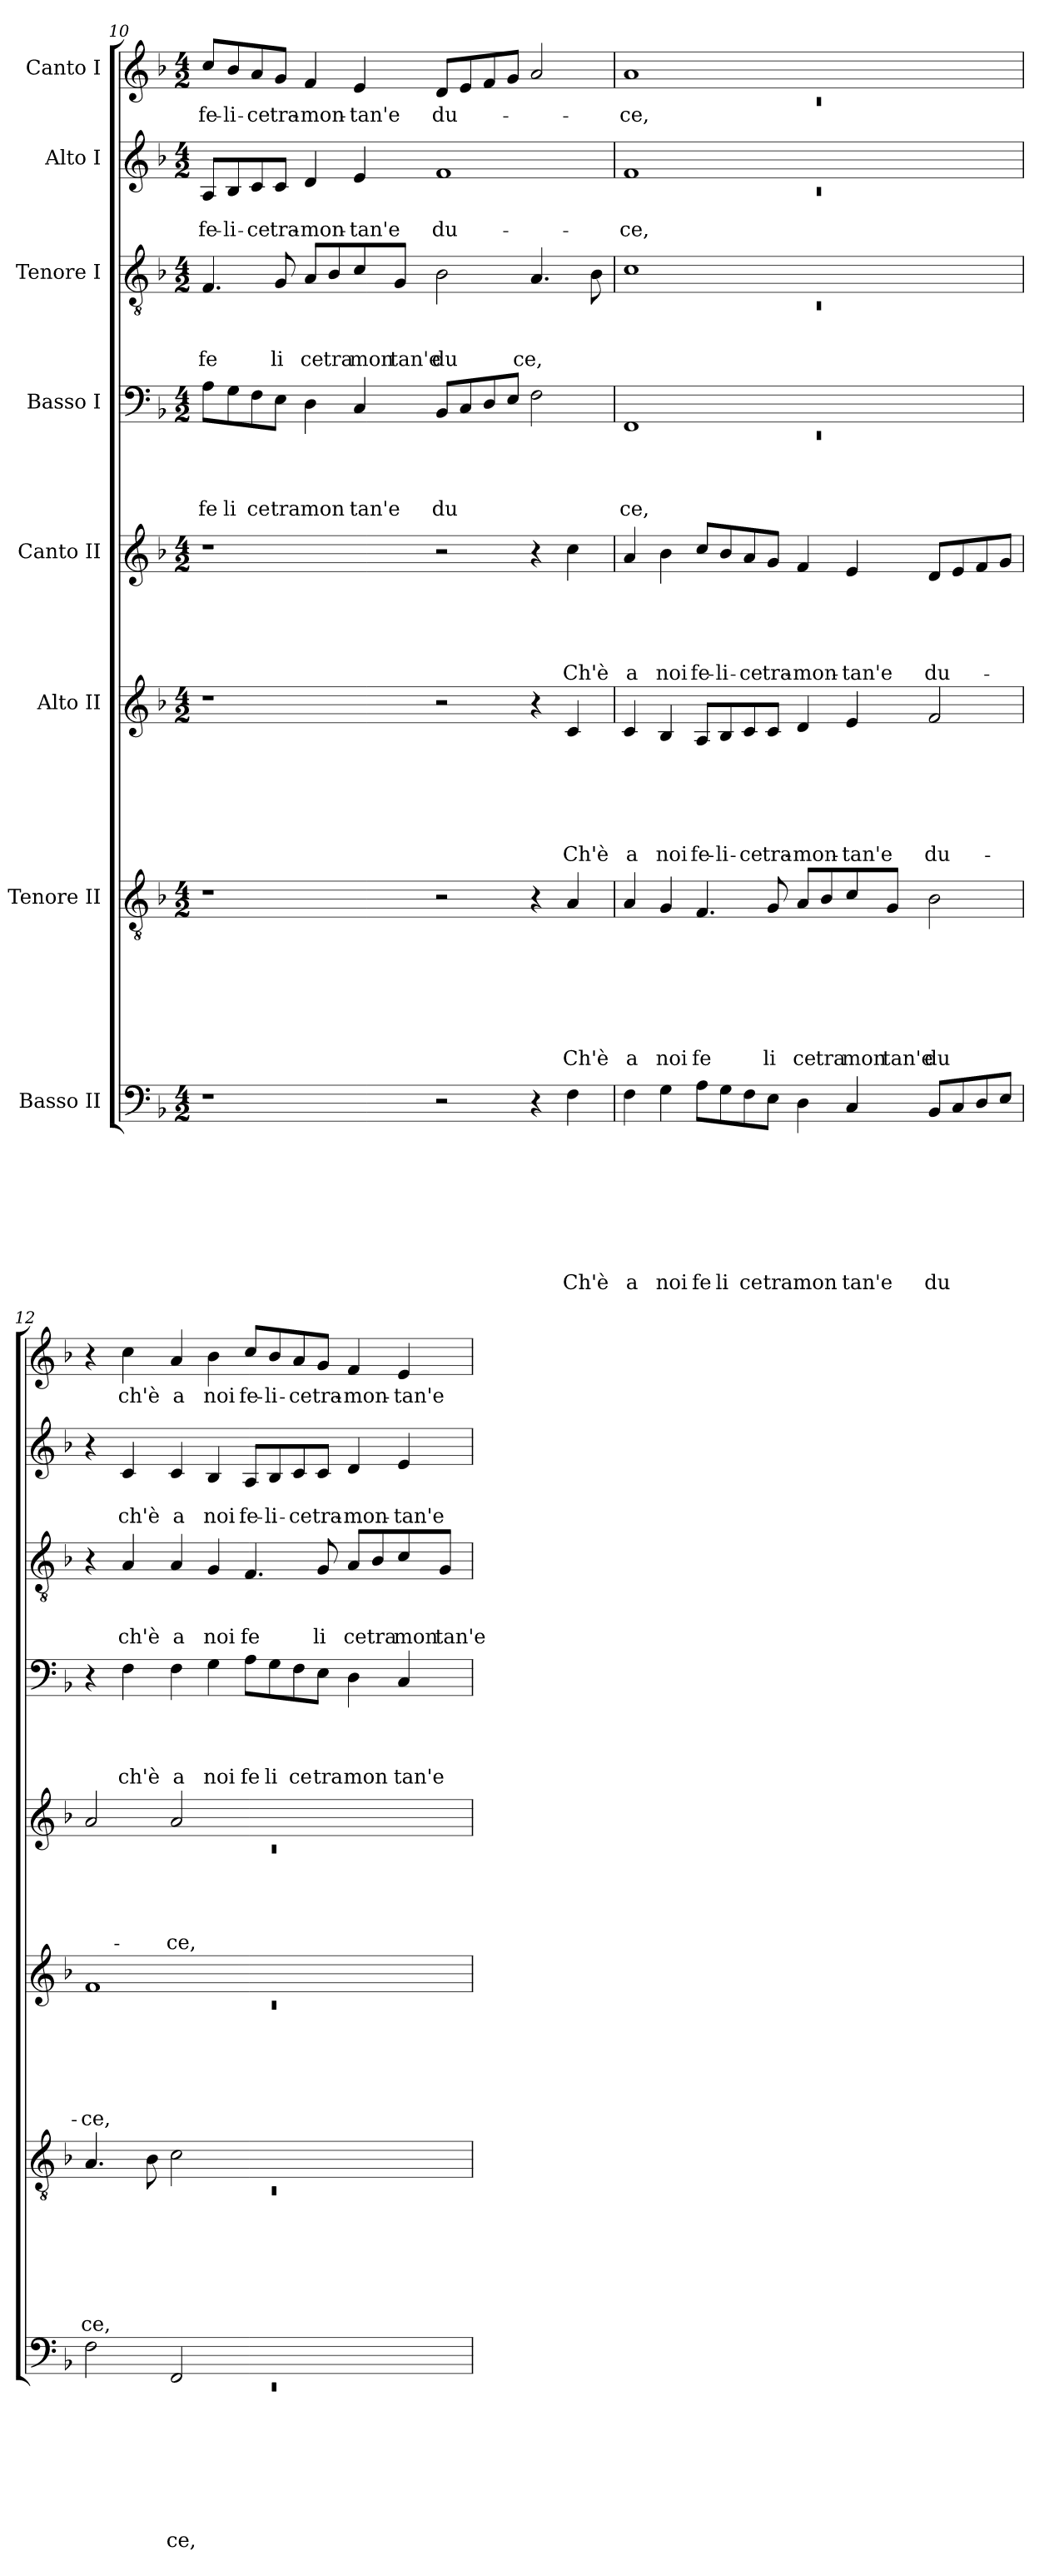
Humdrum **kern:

**kern	**text	**text	**text	**text	**text	**text	**text	**text	**kern	**text	**text	**text	**text	**text	**text	**text	**kern	**text	**text	**text	**text	**text	**text	**kern	**text	**text	**text	**text	**text	**kern	**text	**text	**text	**text	**kern	**text	**text	**text	**kern	**text	**text	**kern	**text
*part8	*part8	*part8	*part8	*part8	*part8	*part8	*part8	*part8	*part7	*part7	*part7	*part7	*part7	*part7	*part7	*part7	*part6	*part6	*part6	*part6	*part6	*part6	*part6	*part5	*part5	*part5	*part5	*part5	*part5	*part4	*part4	*part4	*part4	*part4	*part3	*part3	*part3	*part3	*part2	*part2	*part2	*part1	*part1
*staff8	*staff8	*staff8	*staff8	*staff8	*staff8	*staff8	*staff8	*staff8	*staff7	*staff7	*staff7	*staff7	*staff7	*staff7	*staff7	*staff7	*staff6	*staff6	*staff6	*staff6	*staff6	*staff6	*staff6	*staff5	*staff5	*staff5	*staff5	*staff5	*staff5	*staff4	*staff4	*staff4	*staff4	*staff4	*staff3	*staff3	*staff3	*staff3	*staff2	*staff2	*staff2	*staff1	*staff1
*I"Basso II	*	*	*	*	*	*	*	*	*I"Tenore II	*	*	*	*	*	*	*	*I"Alto II	*	*	*	*	*	*	*I"Canto II	*	*	*	*	*	*I"Basso I	*	*	*	*	*I"Tenore I	*	*	*	*I"Alto I	*	*	*I"Canto I	*
!!LO:PB:g=z
*clefF4	*	*	*	*	*	*	*	*	*clefGv2	*	*	*	*	*	*	*	*clefG2	*	*	*	*	*	*	*clefG2	*	*	*	*	*	*clefF4	*	*	*	*	*clefGv2	*	*	*	*clefG2	*	*	*clefG2	*
*k[b-]	*	*	*	*	*	*	*	*	*k[b-]	*	*	*	*	*	*	*	*k[b-]	*	*	*	*	*	*	*k[b-]	*	*	*	*	*	*k[b-]	*	*	*	*	*k[b-]	*	*	*	*k[b-]	*	*	*k[b-]	*
*F:	*	*	*	*	*	*	*	*	*F:	*	*	*	*	*	*	*	*F:	*	*	*	*	*	*	*F:	*	*	*	*	*	*F:	*	*	*	*	*F:	*	*	*	*F:	*	*	*F:	*
*M4/2	*	*	*	*	*	*	*	*	*M4/2	*	*	*	*	*	*	*	*M4/2	*	*	*	*	*	*	*M4/2	*	*	*	*	*	*M4/2	*	*	*	*	*M4/2	*	*	*	*M4/2	*	*	*M4/2	*
=10	=10	=10	=10	=10	=10	=10	=10	=10	=10	=10	=10	=10	=10	=10	=10	=10	=10	=10	=10	=10	=10	=10	=10	=10	=10	=10	=10	=10	=10	=10	=10	=10	=10	=10	=10	=10	=10	=10	=10	=10	=10	=10	=10
!	!	!	!	!	!	!	!	!	!	!	!	!	!	!	!	!	!	!	!	!	!	!	!	!	!	!	!	!	!	!	!	!	!	!LO:LY:b	!	!	!	!LO:LY:b	!	!	!LO:LY:b	!	!LO:LY:b
1r	.	.	.	.	.	.	.	.	1r	.	.	.	.	.	.	.	1r	.	.	.	.	.	.	1r	.	.	.	.	.	8A\L	.	.	.	fe	4.F/	.	.	fe	8A/L	.	fe-	8cc/L	fe-
!	!	!	!	!	!	!	!	!	!	!	!	!	!	!	!	!	!	!	!	!	!	!	!	!	!	!	!	!	!	!	!	!	!	!LO:LY:b	!	!	!	!	!	!	!LO:LY:b	!	!LO:LY:b
.	.	.	.	.	.	.	.	.	.	.	.	.	.	.	.	.	.	.	.	.	.	.	.	.	.	.	.	.	.	8G\	.	.	.	li	.	.	.	.	8B-/	.	-li-	8b-/	-li-
!	!	!	!	!	!	!	!	!	!	!	!	!	!	!	!	!	!	!	!	!	!	!	!	!	!	!	!	!	!	!	!	!	!	!LO:LY:b	!	!	!	!	!	!	!LO:LY:b	!	!LO:LY:b
.	.	.	.	.	.	.	.	.	.	.	.	.	.	.	.	.	.	.	.	.	.	.	.	.	.	.	.	.	.	8F\	.	.	.	ce	.	.	.	.	8c/	.	-ce	8a/	-ce
!	!	!	!	!	!	!	!	!	!	!	!	!	!	!	!	!	!	!	!	!	!	!	!	!	!	!	!	!	!	!	!	!	!	!LO:LY:b	!	!	!	!LO:LY:b	!	!	!LO:LY:b	!	!LO:LY:b
.	.	.	.	.	.	.	.	.	.	.	.	.	.	.	.	.	.	.	.	.	.	.	.	.	.	.	.	.	.	8E\J	.	.	.	tra	8G/	.	.	li	8c/J	.	tra-	8g/J	tra-
!	!	!	!	!	!	!	!	!	!	!	!	!	!	!	!	!	!	!	!	!	!	!	!	!	!	!	!	!	!	!	!	!	!	!LO:LY:b	!	!	!	!LO:LY:b	!	!	!LO:LY:b	!	!LO:LY:b
.	.	.	.	.	.	.	.	.	.	.	.	.	.	.	.	.	.	.	.	.	.	.	.	.	.	.	.	.	.	4D\	.	.	.	mon	8A/L	.	.	ce	4d/	.	-mon-	4f/	-mon-
!	!	!	!	!	!	!	!	!	!	!	!	!	!	!	!	!	!	!	!	!	!	!	!	!	!	!	!	!	!	!	!	!	!	!	!	!	!	!LO:LY:b	!	!	!	!	!
.	.	.	.	.	.	.	.	.	.	.	.	.	.	.	.	.	.	.	.	.	.	.	.	.	.	.	.	.	.	.	.	.	.	.	8B-/	.	.	tra	.	.	.	.	.
!	!	!	!	!	!	!	!	!	!	!	!	!	!	!	!	!	!	!	!	!	!	!	!	!	!	!	!	!	!	!	!	!	!	!LO:LY:b	!	!	!	!LO:LY:b	!	!	!LO:LY:b	!	!LO:LY:b
.	.	.	.	.	.	.	.	.	.	.	.	.	.	.	.	.	.	.	.	.	.	.	.	.	.	.	.	.	.	4C/	.	.	.	tan'e	8c/	.	.	mon	4e/	.	-tan'e	4e/	-tan'e
!	!	!	!	!	!	!	!	!	!	!	!	!	!	!	!	!	!	!	!	!	!	!	!	!	!	!	!	!	!	!	!	!	!	!	!	!	!	!LO:LY:b	!	!	!	!	!
.	.	.	.	.	.	.	.	.	.	.	.	.	.	.	.	.	.	.	.	.	.	.	.	.	.	.	.	.	.	.	.	.	.	.	8G/J	.	.	tan'e	.	.	.	.	.
!	!	!	!	!	!	!	!	!	!	!	!	!	!	!	!	!	!	!	!	!	!	!	!	!	!	!	!	!	!	!	!	!	!	!LO:LY:b	!	!	!	!LO:LY:b	!	!	!LO:LY:b	!	!LO:LY:b
2r	.	.	.	.	.	.	.	.	2r	.	.	.	.	.	.	.	2r	.	.	.	.	.	.	2r	.	.	.	.	.	8BB-/L	.	.	.	du	2B-\	.	.	du	1f	.	du-	8d/L	du-
.	.	.	.	.	.	.	.	.	.	.	.	.	.	.	.	.	.	.	.	.	.	.	.	.	.	.	.	.	.	8C/	.	.	.	.	.	.	.	.	.	.	.	8e/	.
.	.	.	.	.	.	.	.	.	.	.	.	.	.	.	.	.	.	.	.	.	.	.	.	.	.	.	.	.	.	8D/	.	.	.	.	.	.	.	.	.	.	.	8f/	.
.	.	.	.	.	.	.	.	.	.	.	.	.	.	.	.	.	.	.	.	.	.	.	.	.	.	.	.	.	.	8E/J	.	.	.	.	.	.	.	.	.	.	.	8g/J	.
!	!	!	!	!	!	!	!	!	!	!	!	!	!	!	!	!	!	!	!	!	!	!	!	!	!	!	!	!	!	!	!	!	!	!	!	!	!	!LO:LY:b	!	!	!	!	!
4r	.	.	.	.	.	.	.	.	4r	.	.	.	.	.	.	.	4r	.	.	.	.	.	.	4r	.	.	.	.	.	2F\	.	.	.	.	4.A/	.	.	ce,	.	.	.	2a/	.
!	!	!	!	!	!	!	!	!LO:LY:b	!	!	!	!	!	!	!	!LO:LY:b	!	!	!	!	!	!	!LO:LY:b	!	!	!	!	!	!LO:LY:b	!	!	!	!	!	!	!	!	!	!	!	!	!	!
4F\	.	.	.	.	.	.	.	Ch'è	4A/	.	.	.	.	.	.	Ch'è	4c/	.	.	.	.	.	Ch'è	4cc\	.	.	.	.	Ch'è	.	.	.	.	.	.	.	.	.	.	.	.	.	.
.	.	.	.	.	.	.	.	.	.	.	.	.	.	.	.	.	.	.	.	.	.	.	.	.	.	.	.	.	.	.	.	.	.	.	8B-\	.	.	.	.	.	.	.	.
=11	=11	=11	=11	=11	=11	=11	=11	=11	=11	=11	=11	=11	=11	=11	=11	=11	=11	=11	=11	=11	=11	=11	=11	=11	=11	=11	=11	=11	=11	=11	=11	=11	=11	=11	=11	=11	=11	=11	=11	=11	=11	=11	=11
*	*	*	*	*	*	*	*	*	*	*	*	*	*	*	*	*	*	*	*	*	*	*	*	*	*	*	*	*	*	*^	*	*	*	*	*^	*	*	*	*^	*	*	*^	*
!	!	!	!	!	!	!	!	!LO:LY:b	!	!	!	!	!	!	!	!LO:LY:b	!	!	!	!	!	!	!LO:LY:b	!	!	!	!	!	!LO:LY:b	!	!LO:N:vis=1	!	!	!	!LO:LY:b	!	!LO:N:vis=1	!	!	!	!	!LO:N:vis=1	!	!LO:LY:b	!	!LO:N:vis=1	!LO:LY:b
4F\	.	.	.	.	.	.	.	a	4A/	.	.	.	.	.	.	a	4c/	.	.	.	.	.	a	4a/	.	.	.	.	a	1FF	0rEE	.	.	.	ce,	1c	0rC	.	.	.	1f	0rc	.	-ce,	1a	0rc	-ce,
!	!	!	!	!	!	!	!	!LO:LY:b	!	!	!	!	!	!	!	!LO:LY:b	!	!	!	!	!	!	!LO:LY:b	!	!	!	!	!	!LO:LY:b	!	!	!	!	!	!	!	!	!	!	!	!	!	!	!	!	!	!
4G\	.	.	.	.	.	.	.	noi	4G/	.	.	.	.	.	.	noi	4B-/	.	.	.	.	.	noi	4b-\	.	.	.	.	noi	.	.	.	.	.	.	.	.	.	.	.	.	.	.	.	.	.	.
!	!	!	!	!	!	!	!	!LO:LY:b	!	!	!	!	!	!	!	!LO:LY:b	!	!	!	!	!	!	!LO:LY:b	!	!	!	!	!	!LO:LY:b	!	!	!	!	!	!	!	!	!	!	!	!	!	!	!	!	!	!
8A\L	.	.	.	.	.	.	.	fe	4.F/	.	.	.	.	.	.	fe	8A/L	.	.	.	.	.	fe-	8cc/L	.	.	.	.	fe-	.	.	.	.	.	.	.	.	.	.	.	.	.	.	.	.	.	.
!	!	!	!	!	!	!	!	!LO:LY:b	!	!	!	!	!	!	!	!	!	!	!	!	!	!	!LO:LY:b	!	!	!	!	!	!LO:LY:b	!	!	!	!	!	!	!	!	!	!	!	!	!	!	!	!	!	!
8G\	.	.	.	.	.	.	.	li	.	.	.	.	.	.	.	.	8B-/	.	.	.	.	.	-li-	8b-/	.	.	.	.	-li-	.	.	.	.	.	.	.	.	.	.	.	.	.	.	.	.	.	.
!	!	!	!	!	!	!	!	!LO:LY:b	!	!	!	!	!	!	!	!	!	!	!	!	!	!	!LO:LY:b	!	!	!	!	!	!LO:LY:b	!	!	!	!	!	!	!	!	!	!	!	!	!	!	!	!	!	!
8F\	.	.	.	.	.	.	.	ce	.	.	.	.	.	.	.	.	8c/	.	.	.	.	.	-ce	8a/	.	.	.	.	-ce	.	.	.	.	.	.	.	.	.	.	.	.	.	.	.	.	.	.
!	!	!	!	!	!	!	!	!LO:LY:b	!	!	!	!	!	!	!	!LO:LY:b	!	!	!	!	!	!	!LO:LY:b	!	!	!	!	!	!LO:LY:b	!	!	!	!	!	!	!	!	!	!	!	!	!	!	!	!	!	!
8E\J	.	.	.	.	.	.	.	tra	8G/	.	.	.	.	.	.	li	8c/J	.	.	.	.	.	tra-	8g/J	.	.	.	.	tra-	.	.	.	.	.	.	.	.	.	.	.	.	.	.	.	.	.	.
!	!	!	!	!	!	!	!	!LO:LY:b	!	!	!	!	!	!	!	!LO:LY:b	!	!	!	!	!	!	!LO:LY:b	!	!	!	!	!	!LO:LY:b	!	!	!	!	!	!	!	!	!	!	!	!	!	!	!	!	!	!
4D\	.	.	.	.	.	.	.	mon	8A/L	.	.	.	.	.	.	ce	4d/	.	.	.	.	.	-mon-	4f/	.	.	.	.	-mon-	1ryy	.	.	.	.	.	1ryy	.	.	.	.	1ryy	.	.	.	1ryy	.	.
!	!	!	!	!	!	!	!	!	!	!	!	!	!	!	!	!LO:LY:b	!	!	!	!	!	!	!	!	!	!	!	!	!	!	!	!	!	!	!	!	!	!	!	!	!	!	!	!	!	!	!
.	.	.	.	.	.	.	.	.	8B-/	.	.	.	.	.	.	tra	.	.	.	.	.	.	.	.	.	.	.	.	.	.	.	.	.	.	.	.	.	.	.	.	.	.	.	.	.	.	.
!	!	!	!	!	!	!	!	!LO:LY:b	!	!	!	!	!	!	!	!LO:LY:b	!	!	!	!	!	!	!LO:LY:b	!	!	!	!	!	!LO:LY:b	!	!	!	!	!	!	!	!	!	!	!	!	!	!	!	!	!	!
4C/	.	.	.	.	.	.	.	tan'e	8c/	.	.	.	.	.	.	mon	4e/	.	.	.	.	.	-tan'e	4e/	.	.	.	.	-tan'e	.	.	.	.	.	.	.	.	.	.	.	.	.	.	.	.	.	.
!	!	!	!	!	!	!	!	!	!	!	!	!	!	!	!	!LO:LY:b	!	!	!	!	!	!	!	!	!	!	!	!	!	!	!	!	!	!	!	!	!	!	!	!	!	!	!	!	!	!	!
.	.	.	.	.	.	.	.	.	8G/J	.	.	.	.	.	.	tan'e	.	.	.	.	.	.	.	.	.	.	.	.	.	.	.	.	.	.	.	.	.	.	.	.	.	.	.	.	.	.	.
!	!	!	!	!	!	!	!	!LO:LY:b	!	!	!	!	!	!	!	!LO:LY:b	!	!	!	!	!	!	!LO:LY:b	!	!	!	!	!	!LO:LY:b	!	!	!	!	!	!	!	!	!	!	!	!	!	!	!	!	!	!
8BB-/L	.	.	.	.	.	.	.	du	2B-\	.	.	.	.	.	.	du	2f/	.	.	.	.	.	du-	8d/L	.	.	.	.	du-	.	.	.	.	.	.	.	.	.	.	.	.	.	.	.	.	.	.
8C/	.	.	.	.	.	.	.	.	.	.	.	.	.	.	.	.	.	.	.	.	.	.	.	8e/	.	.	.	.	.	.	.	.	.	.	.	.	.	.	.	.	.	.	.	.	.	.	.
8D/	.	.	.	.	.	.	.	.	.	.	.	.	.	.	.	.	.	.	.	.	.	.	.	8f/	.	.	.	.	.	.	.	.	.	.	.	.	.	.	.	.	.	.	.	.	.	.	.
8E/J	.	.	.	.	.	.	.	.	.	.	.	.	.	.	.	.	.	.	.	.	.	.	.	8g/J	.	.	.	.	.	.	.	.	.	.	.	.	.	.	.	.	.	.	.	.	.	.	.
*	*	*	*	*	*	*	*	*	*	*	*	*	*	*	*	*	*	*	*	*	*	*	*	*	*	*	*	*	*	*v	*v	*	*	*	*	*	*	*	*	*	*v	*v	*	*	*v	*v	*
*	*	*	*	*	*	*	*	*	*	*	*	*	*	*	*	*	*	*	*	*	*	*	*	*	*	*	*	*	*	*	*	*	*	*	*v	*v	*	*	*	*	*	*	*	*
=12	=12	=12	=12	=12	=12	=12	=12	=12	=12	=12	=12	=12	=12	=12	=12	=12	=12	=12	=12	=12	=12	=12	=12	=12	=12	=12	=12	=12	=12	=12	=12	=12	=12	=12	=12	=12	=12	=12	=12	=12	=12	=12	=12
*^	*	*	*	*	*	*	*	*	*^	*	*	*	*	*	*	*	*^	*	*	*	*	*	*	*^	*	*	*	*	*	*	*	*	*	*	*	*	*	*	*	*	*	*	*
!	!LO:N:vis=1	!	!	!	!	!	!	!	!	!	!LO:N:vis=1	!	!	!	!	!	!	!LO:LY:b	!	!LO:N:vis=1	!	!	!	!	!	!LO:LY:b	!	!LO:N:vis=1	!	!	!	!	!	!	!	!	!	!	!	!	!	!	!	!	!	!	!
2F\	0rEE	.	.	.	.	.	.	.	.	4.A/	0rC	.	.	.	.	.	.	ce,	1f	0rc	.	.	.	.	.	-ce,	2a/	0rc	.	.	.	.	.	4r	.	.	.	.	4r	.	.	.	4r	.	.	4r	.
!	!	!	!	!	!	!	!	!	!	!	!	!	!	!	!	!	!	!	!	!	!	!	!	!	!	!	!	!	!	!	!	!	!	!	!	!	!	!LO:LY:b	!	!	!	!LO:LY:b	!	!	!LO:LY:b	!	!LO:LY:b
.	.	.	.	.	.	.	.	.	.	.	.	.	.	.	.	.	.	.	.	.	.	.	.	.	.	.	.	.	.	.	.	.	.	4F\	.	.	.	ch'è	4A/	.	.	ch'è	4c/	.	ch'è	4cc\	ch'è
.	.	.	.	.	.	.	.	.	.	8B-\	.	.	.	.	.	.	.	.	.	.	.	.	.	.	.	.	.	.	.	.	.	.	.	.	.	.	.	.	.	.	.	.	.	.	.	.	.
!	!	!	!	!	!	!	!	!	!LO:LY:b	!	!	!	!	!	!	!	!	!	!	!	!	!	!	!	!	!	!	!	!	!	!	!	!LO:LY:b	!	!	!	!	!LO:LY:b	!	!	!	!LO:LY:b	!	!	!LO:LY:b	!	!LO:LY:b
2FF/	.	.	.	.	.	.	.	.	ce,	2c\	.	.	.	.	.	.	.	.	.	.	.	.	.	.	.	.	2a/	.	.	.	.	.	-ce,	4F\	.	.	.	a	4A/	.	.	a	4c/	.	a	4a/	a
!	!	!	!	!	!	!	!	!	!	!	!	!	!	!	!	!	!	!	!	!	!	!	!	!	!	!	!	!	!	!	!	!	!	!	!	!	!	!LO:LY:b	!	!	!	!LO:LY:b	!	!	!LO:LY:b	!	!LO:LY:b
.	.	.	.	.	.	.	.	.	.	.	.	.	.	.	.	.	.	.	.	.	.	.	.	.	.	.	.	.	.	.	.	.	.	4G\	.	.	.	noi	4G/	.	.	noi	4B-/	.	noi	4b-\	noi
!	!	!	!	!	!	!	!	!	!	!	!	!	!	!	!	!	!	!	!	!	!	!	!	!	!	!	!	!	!	!	!	!	!	!	!	!	!	!LO:LY:b	!	!	!	!LO:LY:b	!	!	!LO:LY:b	!	!LO:LY:b
1ryy	.	.	.	.	.	.	.	.	.	1ryy	.	.	.	.	.	.	.	.	1ryy	.	.	.	.	.	.	.	1ryy	.	.	.	.	.	.	8A\L	.	.	.	fe	4.F/	.	.	fe	8A/L	.	fe-	8cc/L	fe-
!	!	!	!	!	!	!	!	!	!	!	!	!	!	!	!	!	!	!	!	!	!	!	!	!	!	!	!	!	!	!	!	!	!	!	!	!	!	!LO:LY:b	!	!	!	!	!	!	!LO:LY:b	!	!LO:LY:b
.	.	.	.	.	.	.	.	.	.	.	.	.	.	.	.	.	.	.	.	.	.	.	.	.	.	.	.	.	.	.	.	.	.	8G\	.	.	.	li	.	.	.	.	8B-/	.	-li-	8b-/	-li-
!	!	!	!	!	!	!	!	!	!	!	!	!	!	!	!	!	!	!	!	!	!	!	!	!	!	!	!	!	!	!	!	!	!	!	!	!	!	!LO:LY:b	!	!	!	!	!	!	!LO:LY:b	!	!LO:LY:b
.	.	.	.	.	.	.	.	.	.	.	.	.	.	.	.	.	.	.	.	.	.	.	.	.	.	.	.	.	.	.	.	.	.	8F\	.	.	.	ce	.	.	.	.	8c/	.	-ce	8a/	-ce
!	!	!	!	!	!	!	!	!	!	!	!	!	!	!	!	!	!	!	!	!	!	!	!	!	!	!	!	!	!	!	!	!	!	!	!	!	!	!LO:LY:b	!	!	!	!LO:LY:b	!	!	!LO:LY:b	!	!LO:LY:b
.	.	.	.	.	.	.	.	.	.	.	.	.	.	.	.	.	.	.	.	.	.	.	.	.	.	.	.	.	.	.	.	.	.	8E\J	.	.	.	tra	8G/	.	.	li	8c/J	.	tra-	8g/J	tra-
!	!	!	!	!	!	!	!	!	!	!	!	!	!	!	!	!	!	!	!	!	!	!	!	!	!	!	!	!	!	!	!	!	!	!	!	!	!	!LO:LY:b	!	!	!	!LO:LY:b	!	!	!LO:LY:b	!	!LO:LY:b
.	.	.	.	.	.	.	.	.	.	.	.	.	.	.	.	.	.	.	.	.	.	.	.	.	.	.	.	.	.	.	.	.	.	4D\	.	.	.	mon	8A/L	.	.	ce	4d/	.	-mon-	4f/	-mon-
!	!	!	!	!	!	!	!	!	!	!	!	!	!	!	!	!	!	!	!	!	!	!	!	!	!	!	!	!	!	!	!	!	!	!	!	!	!	!	!	!	!	!LO:LY:b	!	!	!	!	!
.	.	.	.	.	.	.	.	.	.	.	.	.	.	.	.	.	.	.	.	.	.	.	.	.	.	.	.	.	.	.	.	.	.	.	.	.	.	.	8B-/	.	.	tra	.	.	.	.	.
!	!	!	!	!	!	!	!	!	!	!	!	!	!	!	!	!	!	!	!	!	!	!	!	!	!	!	!	!	!	!	!	!	!	!	!	!	!	!LO:LY:b	!	!	!	!LO:LY:b	!	!	!LO:LY:b	!	!LO:LY:b
.	.	.	.	.	.	.	.	.	.	.	.	.	.	.	.	.	.	.	.	.	.	.	.	.	.	.	.	.	.	.	.	.	.	4C/	.	.	.	tan'e	8c/	.	.	mon	4e/	.	-tan'e	4e/	-tan'e
!	!	!	!	!	!	!	!	!	!	!	!	!	!	!	!	!	!	!	!	!	!	!	!	!	!	!	!	!	!	!	!	!	!	!	!	!	!	!	!	!	!	!LO:LY:b	!	!	!	!	!
.	.	.	.	.	.	.	.	.	.	.	.	.	.	.	.	.	.	.	.	.	.	.	.	.	.	.	.	.	.	.	.	.	.	.	.	.	.	.	8G/J	.	.	tan'e	.	.	.	.	.
*v	*v	*	*	*	*	*	*	*	*	*	*	*	*	*	*	*	*	*	*v	*v	*	*	*	*	*	*	*v	*v	*	*	*	*	*	*	*	*	*	*	*	*	*	*	*	*	*	*	*
*	*	*	*	*	*	*	*	*	*v	*v	*	*	*	*	*	*	*	*	*	*	*	*	*	*	*	*	*	*	*	*	*	*	*	*	*	*	*	*	*	*	*	*	*	*
=	=	=	=	=	=	=	=	=	=	=	=	=	=	=	=	=	=	=	=	=	=	=	=	=	=	=	=	=	=	=	=	=	=	=	=	=	=	=	=	=	=	=	=
*-	*-	*-	*-	*-	*-	*-	*-	*-	*-	*-	*-	*-	*-	*-	*-	*-	*-	*-	*-	*-	*-	*-	*-	*-	*-	*-	*-	*-	*-	*-	*-	*-	*-	*-	*-	*-	*-	*-	*-	*-	*-	*-	*-
